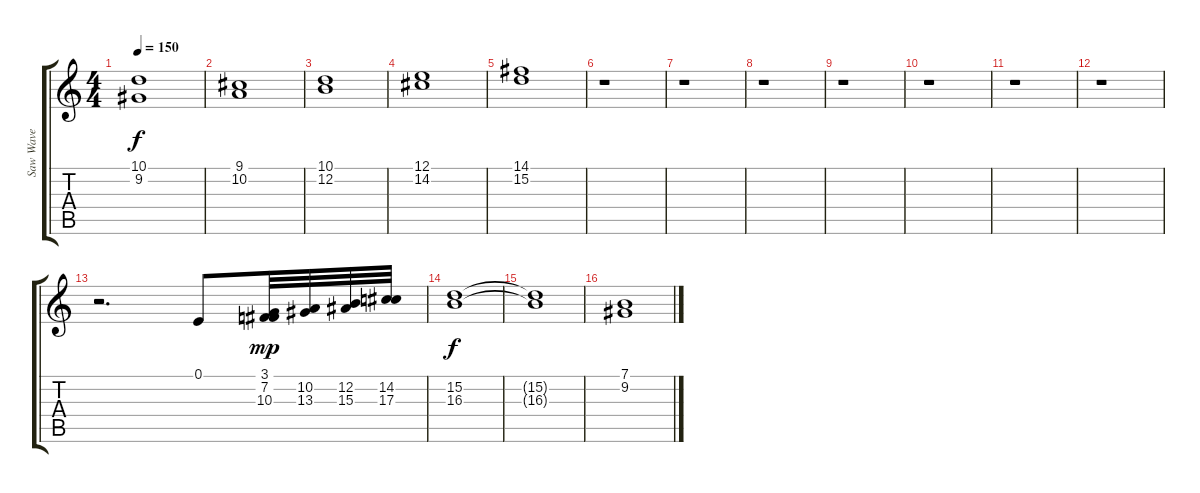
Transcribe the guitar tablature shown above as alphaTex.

\track ("Saw Wave" "Saw Wave") {instrument lead2sawtooth}
\staff {score tabs}
\tuning (E4 B3 G3 D3 A2 E2) {hide}
\ts (4 4)
\tempo 150
\clef g2
\ks c
(10.1 9.2).1{dy f} |
(9.1 10.2).1 |
(10.1 12.2).1 |
(12.1 14.2).1 |
(14.1 15.2).1 |
r.1 |
r.1 |
r.1 |
r.1 |
r.1 |
r.1 |
r.1 |
r.2{d} 0.1.8 (3.1 7.2 10.3).32{dy mp} (10.2 13.3).32 (12.2 15.3).32 (14.2 17.3).32 |
(15.2 16.3).1{dy f} |
(15.2{t} 16.3{t}).1 |
(7.1 9.2).1
